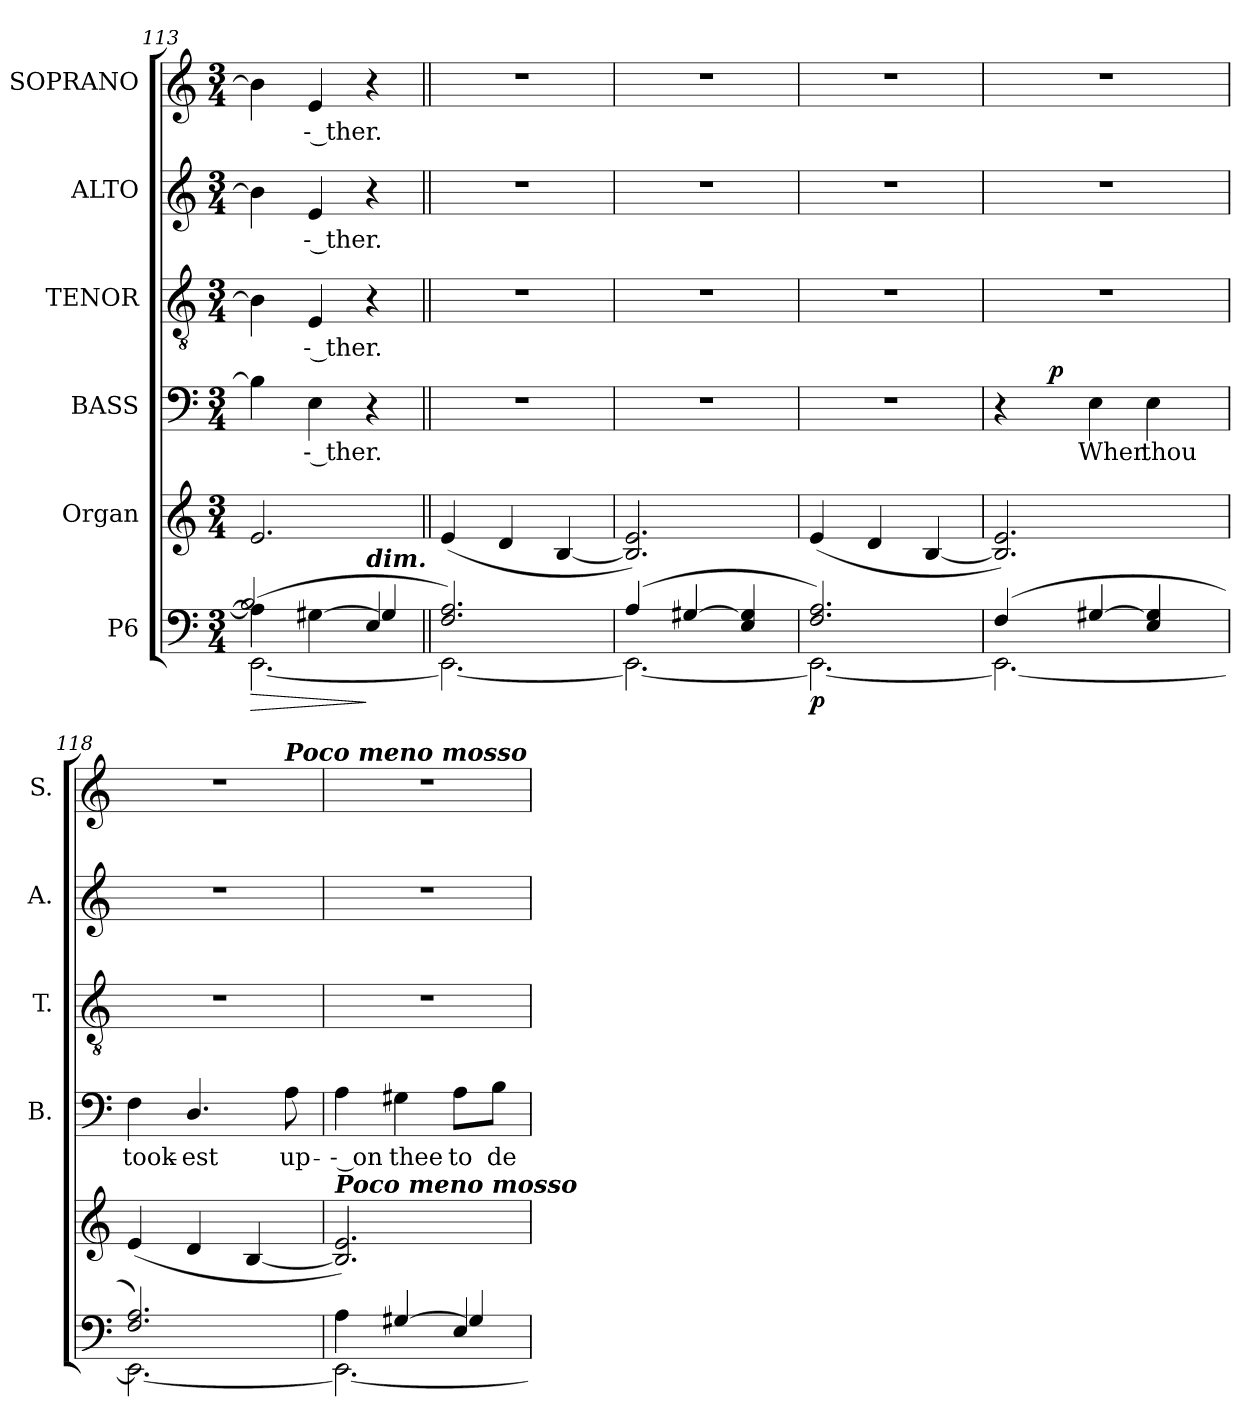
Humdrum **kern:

**kern	**dynam	**kern	**kern	**text	**dynam	**kern	**text	**kern	**text	**kern	**text
*part6	*part6	*part5	*part4	*part4	*part4	*part3	*part3	*part2	*part2	*part1	*part1
*staff6	*staff6	*staff5	*staff4	*staff4	*staff4	*staff3	*staff3	*staff2	*staff2	*staff1	*staff1
*I"P6	*	*I"Organ	*I"BASS	*	*	*I"TENOR	*	*I"ALTO	*	*I"SOPRANO	*
*	*	*	*I'B.	*	*	*I'T.	*	*I'A.	*	*I'S.	*
*clefF4	*	*clefG2	*clefF4	*	*	*clefGv2	*	*clefG2	*	*clefG2	*
*	*	*	*	*	*	*ITrd7c12	*	*	*	*	*
*k[]	*	*k[]	*k[]	*	*	*k[]	*	*k[]	*	*k[]	*
*C:	*	*C:	*C:	*	*	*C:	*	*C:	*	*C:	*
*M3/4	*	*M3/4	*M3/4	*	*	*M3/4	*	*M3/4	*	*M3/4	*
=113	=113	=113	=113	=113	=113	=113	=113	=113	=113	=113	=113
*^	*	*	*	*	*	*	*	*	*	*	*
*	*^	*	*	*	*	*	*	*	*	*	*	*
!	!	!	!LO:HP:b	!	!	!	!	!	!	!	!	!	!
(4Ai\]	[2.EEi\	2Bi/]	>	2.ei/	4Bi\]	.	.	4BBi\]	.	4bi\]	.	4bi\]	.
!	!	!	!	!	!	!LO:LY:b:color=#000000	!	!	!	!	!	!	!
!	!	!	!	!	!	!	!	!	!LO:LY:b:color=#000000	!	!	!	!
!	!	!	!	!	!	!	!	!	!	!	!LO:LY:b:color=#000000	!	!
!	!	!	!	!	!	!	!	!	!	!	!	!	!LO:LY:b:color=#000000
[4G#Xi\	.	.	.	.	4Ei\	-- ther.	.	4EEi/	-- ther.	4ei/	-- ther.	4ei/	-- ther.
!LO:TX:a:Bi:t=dim.	!	!	!	!	!	!	!	!	!	!	!	!	!
4Ei/	.	4G#i/]	]	.	4r	.	.	4r	.	4r	.	4r	.
!!LO:LB:g=z
=114||	=114||	=114||	=114||	=114||	=114||	=114||	=114||	=114||	=114||	=114||	=114||	=114||	=114||
!	!	!	!	!	!LO:N:vis=1	!	!	!LO:N:vis=1	!	!LO:N:vis=1	!	!LO:N:vis=1	!
*	*v	*v	*	*	*	*	*	*	*	*	*	*	*
2.Fi/ 2.Ai)	2.EEi\_	.	(4ei/	2.r	.	.	2.r	.	2.r	.	2.r	.
.	.	.	4di/	.	.	.	.	.	.	.	.	.
.	.	.	[4Bi/	.	.	.	.	.	.	.	.	.
=115	=115	=115	=115	=115	=115	=115	=115	=115	=115	=115	=115	=115
!	!	!	!	!LO:N:vis=1	!	!	!LO:N:vis=1	!	!LO:N:vis=1	!	!LO:N:vis=1	!
(4Ai/	2.EEi\_	.	2.Bi/] 2.ei)	2.r	.	.	2.r	.	2.r	.	2.r	.
[4G#Xi/	.	.	.	.	.	.	.	.	.	.	.	.
4Ei/ 4G#i]	.	.	.	.	.	.	.	.	.	.	.	.
=116	=116	=116	=116	=116	=116	=116	=116	=116	=116	=116	=116	=116
!	!	!	!	!LO:N:vis=1	!	!	!LO:N:vis=1	!	!LO:N:vis=1	!	!LO:N:vis=1	!
2.Fi/ 2.Ai)	2.EEi\_	p	(4ei/	2.r	.	.	2.r	.	2.r	.	2.r	.
.	.	.	4di/	.	.	.	.	.	.	.	.	.
.	.	.	[4Bi/	.	.	.	.	.	.	.	.	.
=117	=117	=117	=117	=117	=117	=117	=117	=117	=117	=117	=117	=117
!	!	!	!	!	!	!	!LO:N:vis=1	!	!LO:N:vis=1	!	!LO:N:vis=1	!
*	*	*	*	*^	*	*	*	*	*	*	*	*
(4Fi/	2.EEi\_	.	2.Bi/] 2.ei)	4r	16ryy	.	.	2.r	.	2.r	.	2.r	.
.	.	.	.	.	32ryy	.	.	.	.	.	.	.	.
.	.	.	.	.	64ryy	.	.	.	.	.	.	.	.
.	.	.	.	.	512ryy	.	.	.	.	.	.	.	.
.	.	.	.	.	2ryy	.	p	.	.	.	.	.	.
!	!	!	!	!	!	!LO:LY:b:color=#000000	!	!	!	!	!	!	!
[4G#Xi/	.	.	.	4Ei\	.	When	.	.	.	.	.	.	.
!	!	!	!	!	!	!LO:LY:b:color=#000000	!	!	!	!	!	!	!
4Ei/ 4G#i]	.	.	.	4Ei\	.	thou	.	.	.	.	.	.	.
.	.	.	.	.	8ryy	.	.	.	.	.	.	.	.
.	.	.	.	.	128..ryy	.	.	.	.	.	.	.	.
*	*	*	*	*v	*v	*	*	*	*	*	*	*	*
=118	=118	=118	=118	=118	=118	=118	=118	=118	=118	=118	=118	=118
*	*	*	*	*^	*	*	*	*	*	*	*	*
!	!	!	!	!	!	!LO:LY:b:color=#000000	!	!LO:N:vis=1	!	!LO:N:vis=1	!	!LO:N:vis=1	!
*	*	*	*	*v	*v	*	*	*	*	*	*	*^	*
2.Fi/ 2.Ai)	2.EEi\_	.	(4ei/	4Fi\	took-	.	2.r	.	2.r	.	2.r	2ryy	.
!	!	!	!	!	!LO:LY:b:color=#000000	!	!	!	!	!	!	!	!
.	.	.	4di/	4.Di/	-est	.	.	.	.	.	.	.	.
.	.	.	[4Bi/	.	.	.	.	.	.	.	.	8ryy	.
*	*	*	*	*	*	*	*	*	*	*	*MM130	*	*
!	!	!	!	!	!	!	!	!	!	!	!	!LO:TX:a:Bi:t=Poco meno mosso	!
!	!	!	!	!	!LO:LY:b:color=#000000	!	!	!	!	!	!	!	!
.	.	.	.	8Ai\	up-	.	.	.	.	.	.	8ryy	.
*	*	*	*	*	*	*	*	*	*	*	*v	*v	*
=119	=119	=119	=119	=119	=119	=119	=119	=119	=119	=119	=119	=119
*	*^	*	*	*	*	*	*	*	*	*	*	*
*	*	*	*	*	*	*	*	*	*	*	*	*^	*
!	!	!	!	!LO:TX:a:Bi:t=Poco meno mosso	!	!	!	!	!	!	!	!	!	!
!	!	!	!	!	!	!LO:LY:b:color=#000000	!	!LO:N:vis=1	!	!LO:N:vis=1	!	!LO:N:vis=1	!	!
*	*	*	*	*	*	*	*	*	*	*	*	*v	*v	*
4Ai\	2.EEi\_	2ryy	.	2.Bi/] 2.ei)	4Ai\	-- on	.	2.r	.	2.r	.	2.r	.
!	!	!	!	!	!	!LO:LY:b:color=#000000	!	!	!	!	!	!	!
[4G#Xi/	.	.	.	.	4G#Xi\	thee	.	.	.	.	.	.	.
!	!	!	!	!	!	!LO:LY:b:color=#000000	!	!	!	!	!	!	!
4Ei/	.	4G#i/]	.	.	8Ai\L	to	.	.	.	.	.	.	.
!	!	!	!	!	!	!LO:LY:b:color=#000000	!	!	!	!	!	!	!
.	.	.	.	.	8Bi\J	de-	.	.	.	.	.	.	.
*v	*v	*v	*	*	*	*	*	*	*	*	*	*	*
=	=	=	=	=	=	=	=	=	=	=	=
*-	*-	*-	*-	*-	*-	*-	*-	*-	*-	*-	*-
